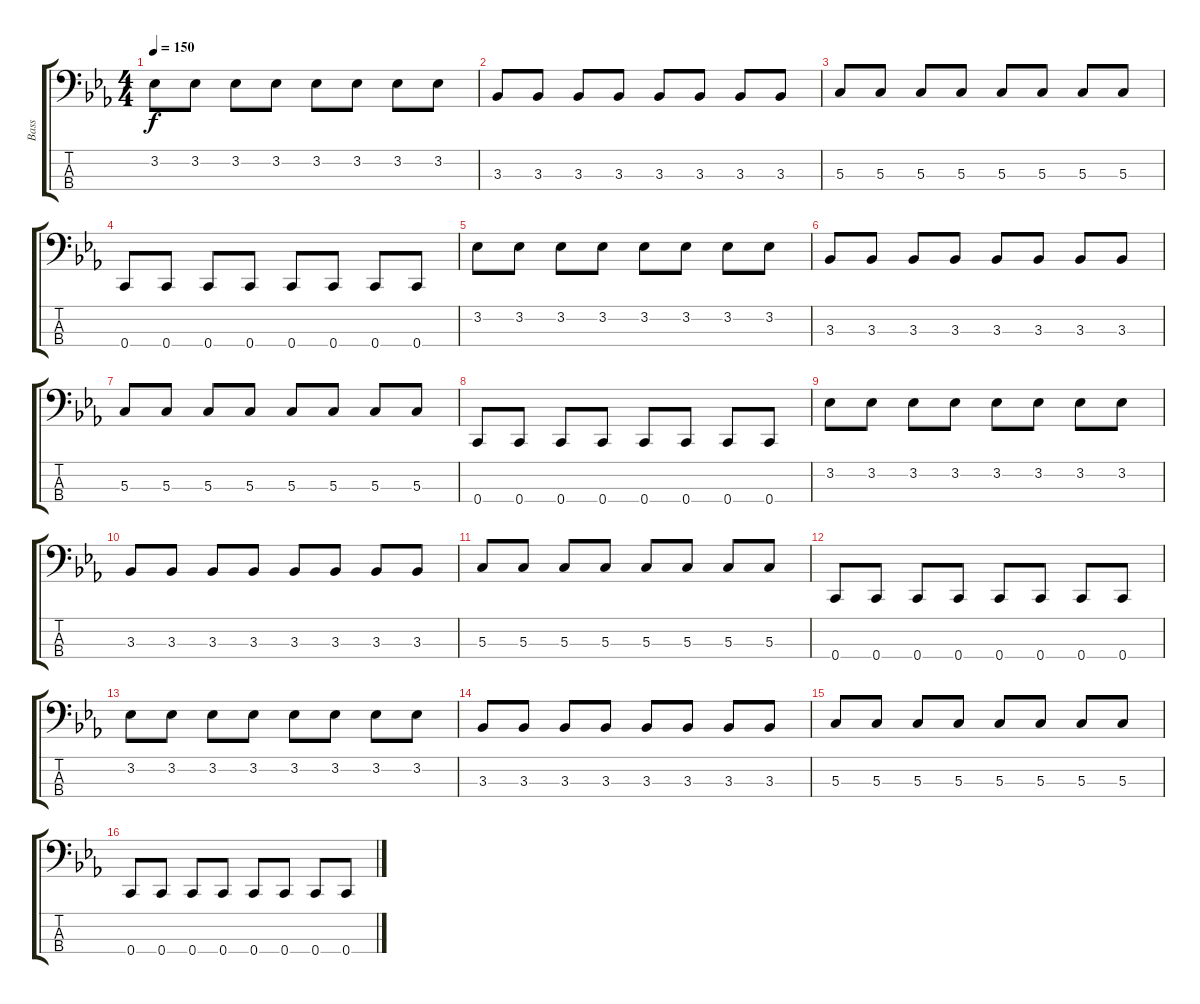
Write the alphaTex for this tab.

\track ("Bass" "Bass") {instrument electricbassfinger}
\staff {score tabs}
\tuning (F2 C2 G1 C1) {hide}
\ts (4 4)
\tempo 150
\clef f4
\ks cminor
3.2.8{dy f} 3.2.8 3.2.8 3.2.8 3.2.8 3.2.8 3.2.8 3.2.8 |
3.3.8 3.3.8 3.3.8 3.3.8 3.3.8 3.3.8 3.3.8 3.3.8 |
5.3.8 5.3.8 5.3.8 5.3.8 5.3.8 5.3.8 5.3.8 5.3.8 |
0.4.8 0.4.8 0.4.8 0.4.8 0.4.8 0.4.8 0.4.8 0.4.8 |
3.2.8 3.2.8 3.2.8 3.2.8 3.2.8 3.2.8 3.2.8 3.2.8 |
3.3.8 3.3.8 3.3.8 3.3.8 3.3.8 3.3.8 3.3.8 3.3.8 |
5.3.8 5.3.8 5.3.8 5.3.8 5.3.8 5.3.8 5.3.8 5.3.8 |
0.4.8 0.4.8 0.4.8 0.4.8 0.4.8 0.4.8 0.4.8 0.4.8 |
3.2.8 3.2.8 3.2.8 3.2.8 3.2.8 3.2.8 3.2.8 3.2.8 |
3.3.8 3.3.8 3.3.8 3.3.8 3.3.8 3.3.8 3.3.8 3.3.8 |
5.3.8 5.3.8 5.3.8 5.3.8 5.3.8 5.3.8 5.3.8 5.3.8 |
0.4.8 0.4.8 0.4.8 0.4.8 0.4.8 0.4.8 0.4.8 0.4.8 |
3.2.8 3.2.8 3.2.8 3.2.8 3.2.8 3.2.8 3.2.8 3.2.8 |
3.3.8 3.3.8 3.3.8 3.3.8 3.3.8 3.3.8 3.3.8 3.3.8 |
5.3.8 5.3.8 5.3.8 5.3.8 5.3.8 5.3.8 5.3.8 5.3.8 |
0.4.8 0.4.8 0.4.8 0.4.8 0.4.8 0.4.8 0.4.8 0.4.8
